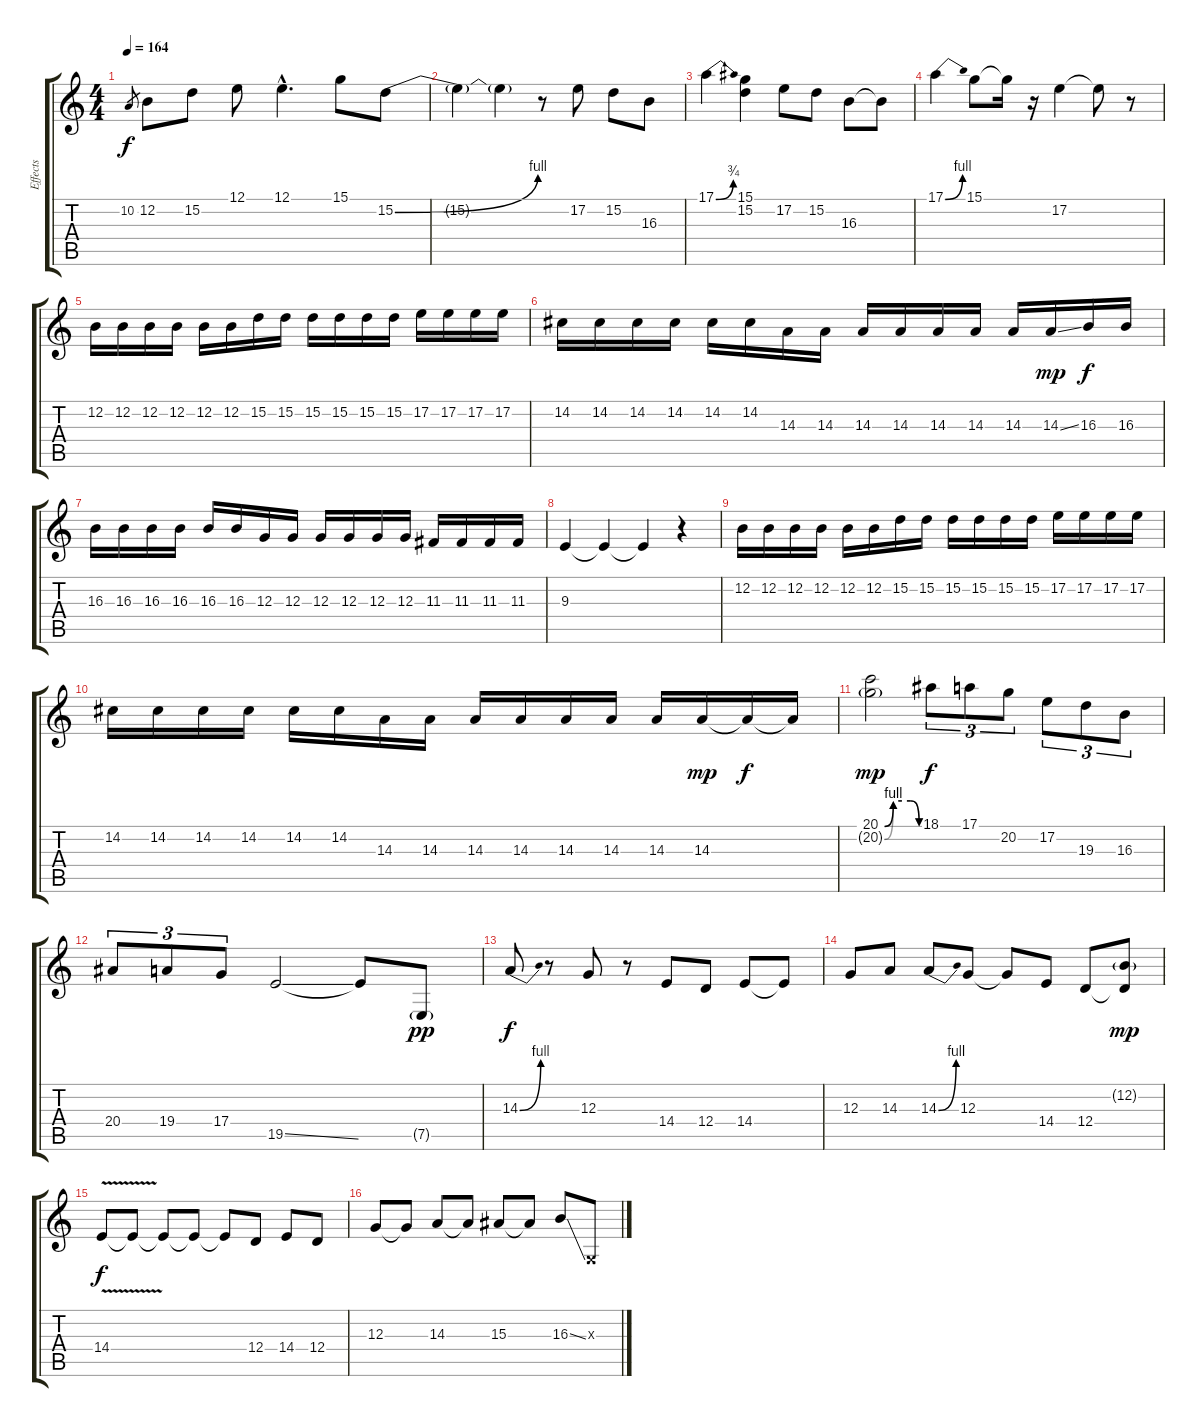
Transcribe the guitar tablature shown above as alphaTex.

\track ("Effects" "Effects") {instrument bassoon}
\staff {score tabs}
\tuning (E4 B3 G3 D3 A2 E2) {hide}
\ts (4 4)
\tempo 164
\clef g2
\ks c
10.2.8{gr dy f} 12.2.8 15.2.8 12.1.8 12.1{hac}.4{d} 15.1.8 15.2{be (bend 0 0 60 4)}.8 |
15.2{t}.4 15.2{t}.4 r.8 17.2.8 15.2.8 16.3.8 |
17.1{be (bend 0 0 60 3)}.4 (15.1 15.2).4 17.2.8 15.2.8 16.3.8 16.3{t}.8 |
17.1{be (bend 0 0 60 4)}.4 15.1.8 15.1{t}.16 r.16 17.2.4 17.2{t}.8 r.8 |
12.2.16 12.2.16 12.2.16 12.2.16 12.2.16 12.2.16 15.2.16 15.2.16 15.2.16 15.2.16 15.2.16 15.2.16 17.2.16 17.2.16 17.2.16 17.2.16 |
14.2.16 14.2.16 14.2.16 14.2.16 14.2.16 14.2.16 14.3.16 14.3.16 14.3.16 14.3.16 14.3.16 14.3.16 14.3.16 14.3{ss}.16{dy mp} 16.3.16{dy f} 16.3.16 |
16.3.16 16.3.16 16.3.16 16.3.16 16.3.16 16.3.16 12.3.16 12.3.16 12.3.16 12.3.16 12.3.16 12.3.16 11.3.16 11.3.16 11.3.16 11.3.16 |
9.3.4 9.3{t}.4 9.3{t}.4 r.4 |
12.2.16 12.2.16 12.2.16 12.2.16 12.2.16 12.2.16 15.2.16 15.2.16 15.2.16 15.2.16 15.2.16 15.2.16 17.2.16 17.2.16 17.2.16 17.2.16 |
14.2.16 14.2.16 14.2.16 14.2.16 14.2.16 14.2.16 14.3.16 14.3.16 14.3.16 14.3.16 14.3.16 14.3.16 14.3.16 14.3.16{dy mp} 14.3{t}.16{dy f} 14.3{t}.16 |
(20.1{be (custom 0 0 15 4 30 4 45 4 60 0)} 20.2{be (custom 0 0 15 4 30 4 45 4 60 0) g}).2{dy mp} 18.1.8{tu (3 2) dy f} 17.1.8{tu (3 2)} 20.2.8{tu (3 2)} 17.2.8{tu (3 2)} 19.3.8{tu (3 2)} 16.3.8{tu (3 2)} |
20.4.8{tu (3 2)} 19.4.8{tu (3 2)} 17.4.8{tu (3 2)} 19.5{ss}.2 19.5{t}.8 7.5{g}.8{dy pp} |
14.3{be (bend 0 0 60 4)}.8{dy f} r.8 12.3.8 r.8 14.4.8 12.4.8 14.4.8 14.4{t}.8 |
12.3.8 14.3.8 14.3{be (bend 0 0 60 4)}.8 12.3.8 12.3{t}.8 14.4.8 12.4.8 (12.2{g} 12.4{t}).8{dy mp} |
14.4{v}.8{dy f} 14.4{t}.8 14.4{t}.8 14.4{t}.8 14.4{t}.8 12.4.8 14.4.8 12.4.8 |
12.3.8 12.3{t}.8 14.3.8 14.3{t}.8 15.3.8 15.3{t}.8 16.3{ss}.8 0.3{x}.8
